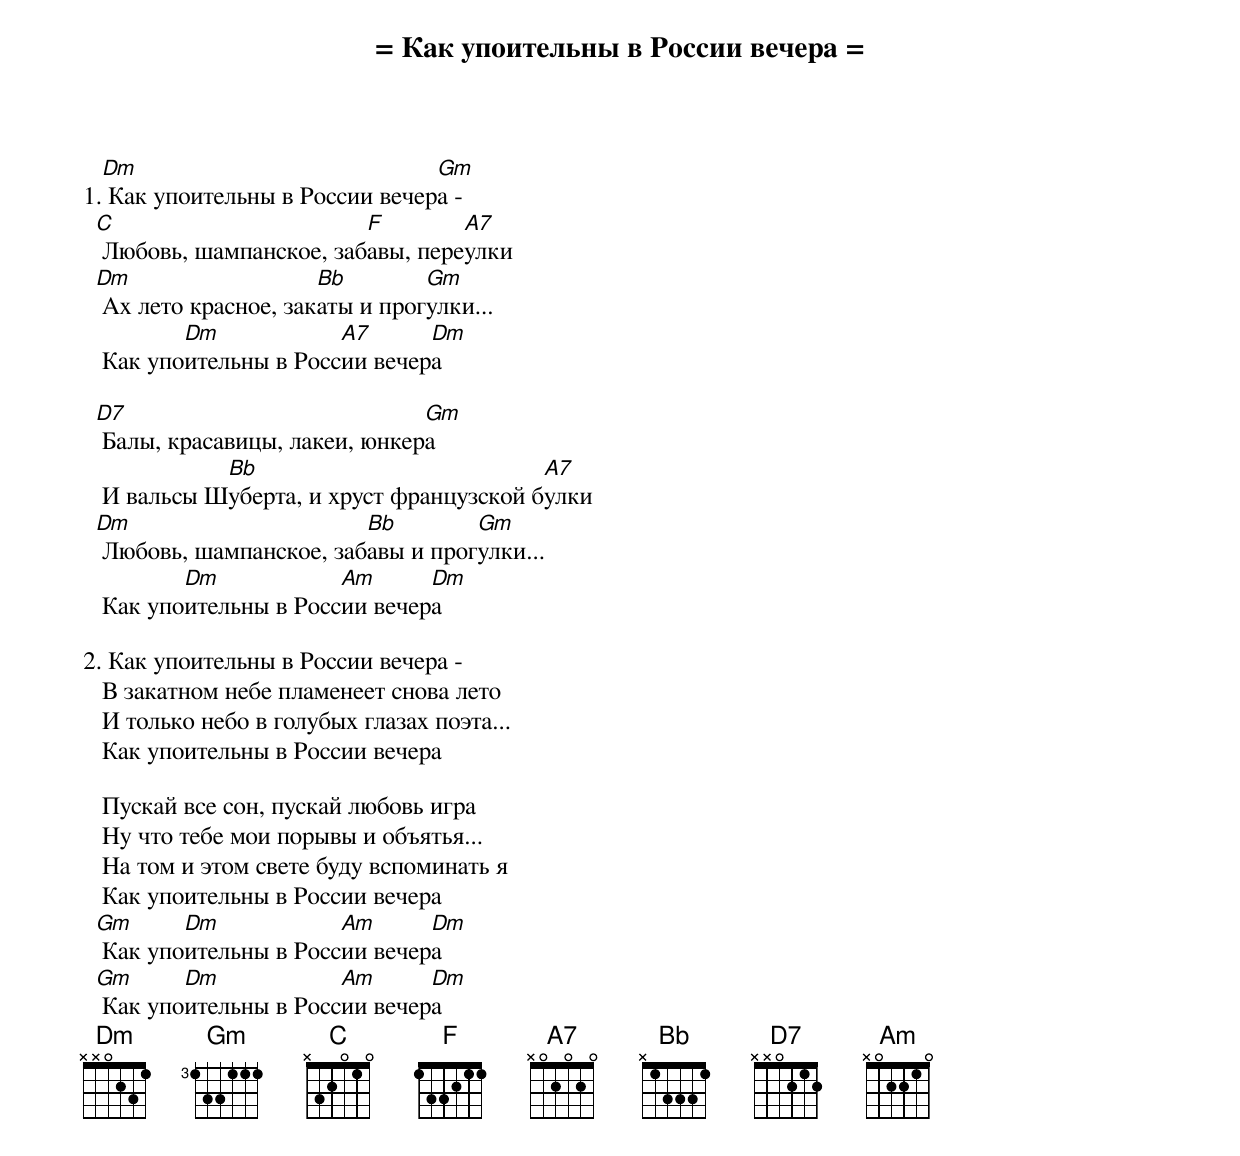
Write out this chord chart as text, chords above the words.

   = Как упоительны в России вечера =

  Dm                            Gm
1. Как упоительны в России вечера -
  C                       F        A7
   Любовь, шампанское, забавы, переулки
  Dm                   Bb        Gm
   Ах лето красное, закаты и прогулки...
          Dm            A7      Dm
   Как упоительны в России вечера

  D7                            Gm
   Балы, красавицы, лакеи, юнкера
             Bb                           A7
   И вальсы Шуберта, и хруст французской булки
  Dm                      Bb        Gm
   Любовь, шампанское, забавы и прогулки...
          Dm            Am      Dm
   Как упоительны в России вечера

2. Как упоительны в России вечера -
   В закатном небе пламенеет снова лето
   И только небо в голубых глазах поэта...
   Как упоительны в России вечера

   Пускай все сон, пускай любовь игра
   Hу что тебе мои порывы и объятья...
   Hа том и этом свете буду вспоминать я
   Как упоительны в России вечера
  Gm      Dm            Am      Dm
   Как упоительны в России вечера
  Gm      Dm            Am      Dm
   Как упоительны в России вечера
